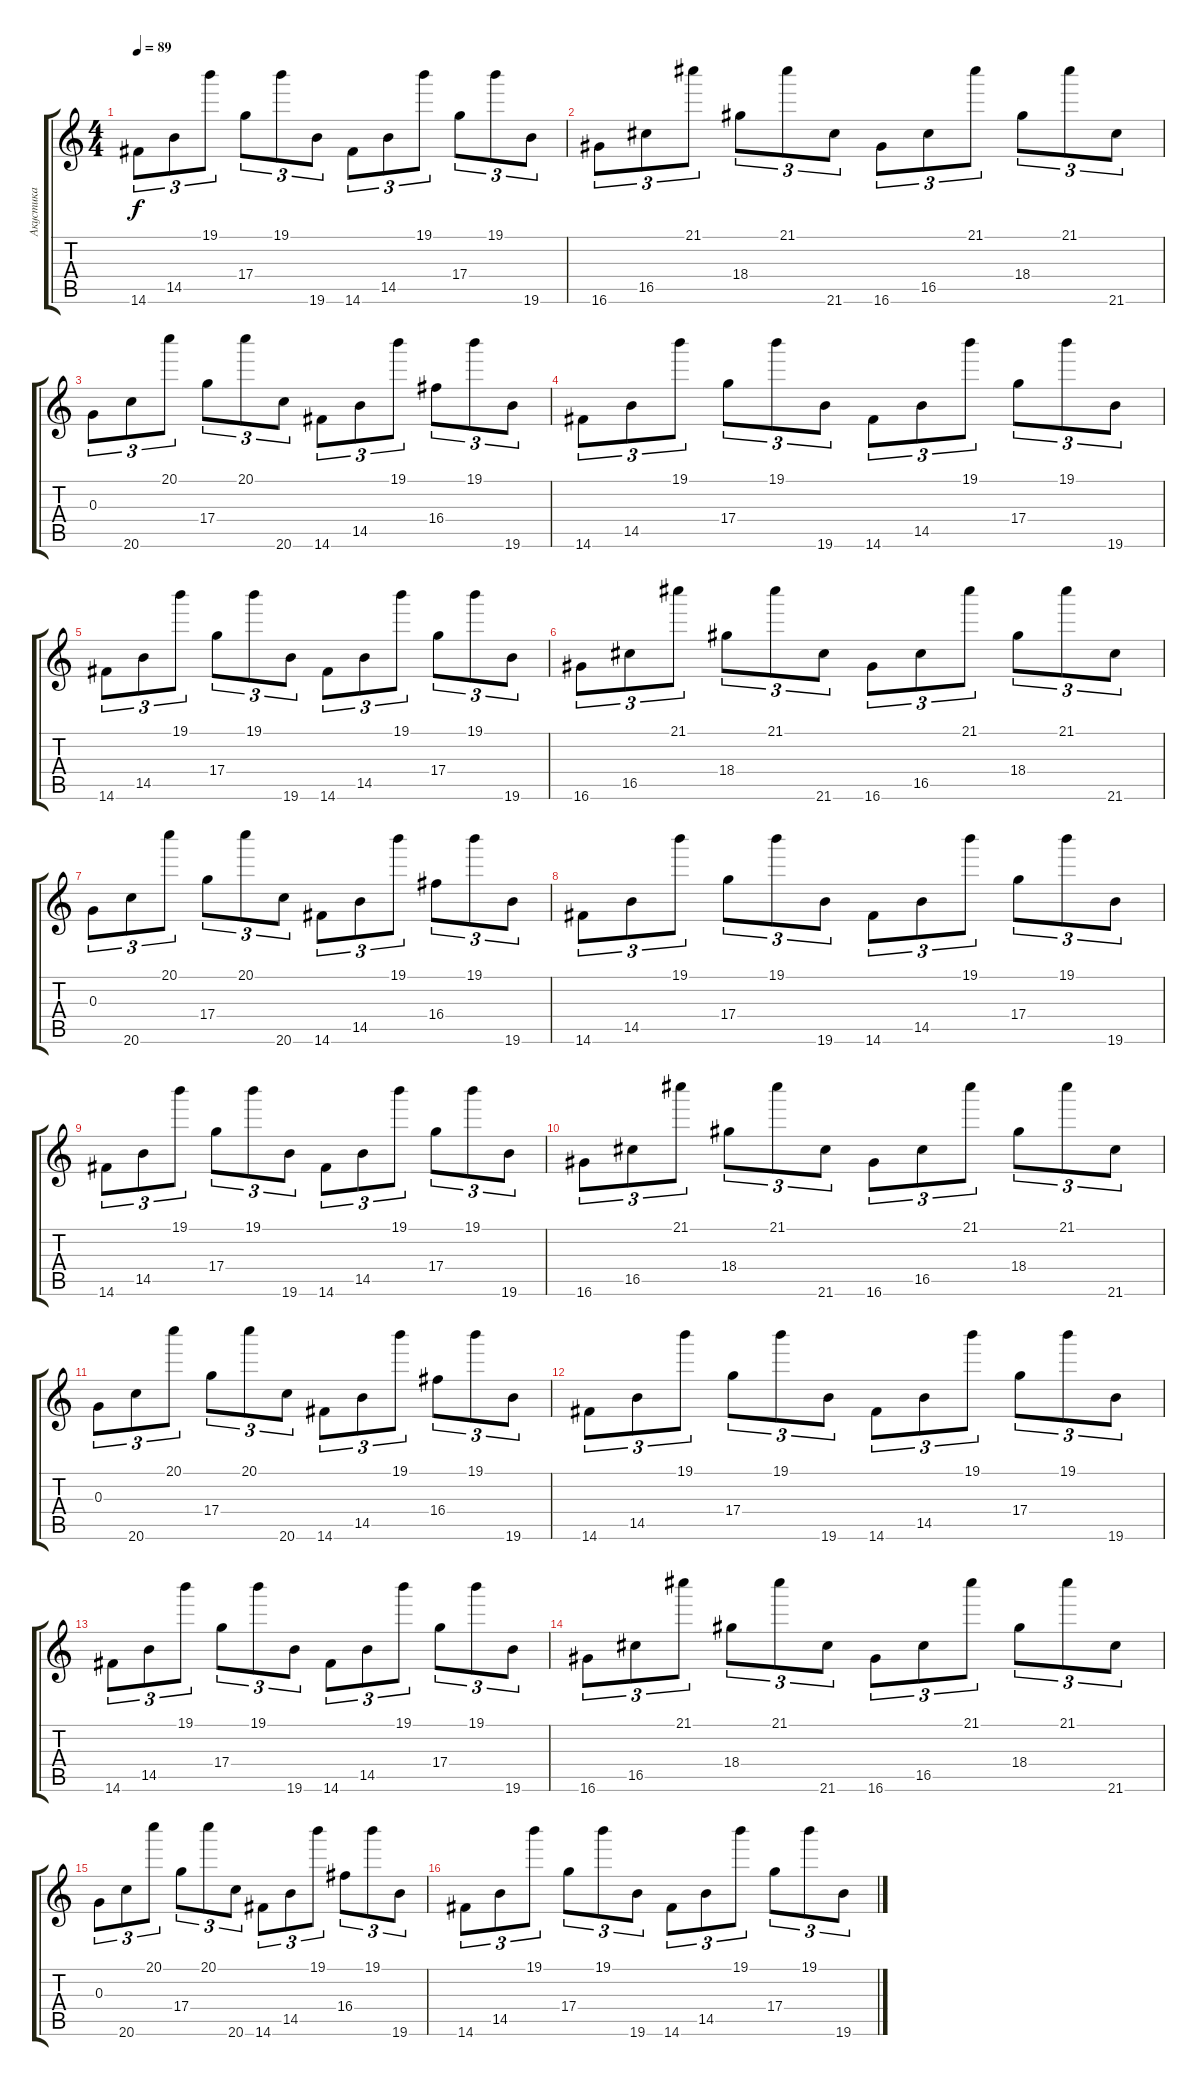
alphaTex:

\track ("Акустика" "Акустика") {instrument acousticguitarsteel}
\staff {score tabs}
\tuning (E4 B3 G3 D3 A2 E2) {hide}
\ts (4 4)
\tempo 89
\clef g2
\ks c
14.6.8{tu (3 2) dy f} 14.5.8{tu (3 2)} 19.1.8{tu (3 2)} 17.4.8{tu (3 2)} 19.1.8{tu (3 2)} 19.6.8{tu (3 2)} 14.6.8{tu (3 2)} 14.5.8{tu (3 2)} 19.1.8{tu (3 2)} 17.4.8{tu (3 2)} 19.1.8{tu (3 2)} 19.6.8{tu (3 2)} |
16.6.8{tu (3 2)} 16.5.8{tu (3 2)} 21.1.8{tu (3 2)} 18.4.8{tu (3 2)} 21.1.8{tu (3 2)} 21.6.8{tu (3 2)} 16.6.8{tu (3 2)} 16.5.8{tu (3 2)} 21.1.8{tu (3 2)} 18.4.8{tu (3 2)} 21.1.8{tu (3 2)} 21.6.8{tu (3 2)} |
0.3.8{tu (3 2)} 20.6.8{tu (3 2)} 20.1.8{tu (3 2)} 17.4.8{tu (3 2)} 20.1.8{tu (3 2)} 20.6.8{tu (3 2)} 14.6.8{tu (3 2)} 14.5.8{tu (3 2)} 19.1.8{tu (3 2)} 16.4.8{tu (3 2)} 19.1.8{tu (3 2)} 19.6.8{tu (3 2)} |
14.6.8{tu (3 2)} 14.5.8{tu (3 2)} 19.1.8{tu (3 2)} 17.4.8{tu (3 2)} 19.1.8{tu (3 2)} 19.6.8{tu (3 2)} 14.6.8{tu (3 2)} 14.5.8{tu (3 2)} 19.1.8{tu (3 2)} 17.4.8{tu (3 2)} 19.1.8{tu (3 2)} 19.6.8{tu (3 2)} |
14.6.8{tu (3 2)} 14.5.8{tu (3 2)} 19.1.8{tu (3 2)} 17.4.8{tu (3 2)} 19.1.8{tu (3 2)} 19.6.8{tu (3 2)} 14.6.8{tu (3 2)} 14.5.8{tu (3 2)} 19.1.8{tu (3 2)} 17.4.8{tu (3 2)} 19.1.8{tu (3 2)} 19.6.8{tu (3 2)} |
16.6.8{tu (3 2)} 16.5.8{tu (3 2)} 21.1.8{tu (3 2)} 18.4.8{tu (3 2)} 21.1.8{tu (3 2)} 21.6.8{tu (3 2)} 16.6.8{tu (3 2)} 16.5.8{tu (3 2)} 21.1.8{tu (3 2)} 18.4.8{tu (3 2)} 21.1.8{tu (3 2)} 21.6.8{tu (3 2)} |
0.3.8{tu (3 2)} 20.6.8{tu (3 2)} 20.1.8{tu (3 2)} 17.4.8{tu (3 2)} 20.1.8{tu (3 2)} 20.6.8{tu (3 2)} 14.6.8{tu (3 2)} 14.5.8{tu (3 2)} 19.1.8{tu (3 2)} 16.4.8{tu (3 2)} 19.1.8{tu (3 2)} 19.6.8{tu (3 2)} |
14.6.8{tu (3 2)} 14.5.8{tu (3 2)} 19.1.8{tu (3 2)} 17.4.8{tu (3 2)} 19.1.8{tu (3 2)} 19.6.8{tu (3 2)} 14.6.8{tu (3 2)} 14.5.8{tu (3 2)} 19.1.8{tu (3 2)} 17.4.8{tu (3 2)} 19.1.8{tu (3 2)} 19.6.8{tu (3 2)} |
14.6.8{tu (3 2)} 14.5.8{tu (3 2)} 19.1.8{tu (3 2)} 17.4.8{tu (3 2)} 19.1.8{tu (3 2)} 19.6.8{tu (3 2)} 14.6.8{tu (3 2)} 14.5.8{tu (3 2)} 19.1.8{tu (3 2)} 17.4.8{tu (3 2)} 19.1.8{tu (3 2)} 19.6.8{tu (3 2)} |
16.6.8{tu (3 2)} 16.5.8{tu (3 2)} 21.1.8{tu (3 2)} 18.4.8{tu (3 2)} 21.1.8{tu (3 2)} 21.6.8{tu (3 2)} 16.6.8{tu (3 2)} 16.5.8{tu (3 2)} 21.1.8{tu (3 2)} 18.4.8{tu (3 2)} 21.1.8{tu (3 2)} 21.6.8{tu (3 2)} |
0.3.8{tu (3 2)} 20.6.8{tu (3 2)} 20.1.8{tu (3 2)} 17.4.8{tu (3 2)} 20.1.8{tu (3 2)} 20.6.8{tu (3 2)} 14.6.8{tu (3 2)} 14.5.8{tu (3 2)} 19.1.8{tu (3 2)} 16.4.8{tu (3 2)} 19.1.8{tu (3 2)} 19.6.8{tu (3 2)} |
14.6.8{tu (3 2)} 14.5.8{tu (3 2)} 19.1.8{tu (3 2)} 17.4.8{tu (3 2)} 19.1.8{tu (3 2)} 19.6.8{tu (3 2)} 14.6.8{tu (3 2)} 14.5.8{tu (3 2)} 19.1.8{tu (3 2)} 17.4.8{tu (3 2)} 19.1.8{tu (3 2)} 19.6.8{tu (3 2)} |
14.6.8{tu (3 2)} 14.5.8{tu (3 2)} 19.1.8{tu (3 2)} 17.4.8{tu (3 2)} 19.1.8{tu (3 2)} 19.6.8{tu (3 2)} 14.6.8{tu (3 2)} 14.5.8{tu (3 2)} 19.1.8{tu (3 2)} 17.4.8{tu (3 2)} 19.1.8{tu (3 2)} 19.6.8{tu (3 2)} |
16.6.8{tu (3 2)} 16.5.8{tu (3 2)} 21.1.8{tu (3 2)} 18.4.8{tu (3 2)} 21.1.8{tu (3 2)} 21.6.8{tu (3 2)} 16.6.8{tu (3 2)} 16.5.8{tu (3 2)} 21.1.8{tu (3 2)} 18.4.8{tu (3 2)} 21.1.8{tu (3 2)} 21.6.8{tu (3 2)} |
0.3.8{tu (3 2)} 20.6.8{tu (3 2)} 20.1.8{tu (3 2)} 17.4.8{tu (3 2)} 20.1.8{tu (3 2)} 20.6.8{tu (3 2)} 14.6.8{tu (3 2)} 14.5.8{tu (3 2)} 19.1.8{tu (3 2)} 16.4.8{tu (3 2)} 19.1.8{tu (3 2)} 19.6.8{tu (3 2)} |
14.6.8{tu (3 2)} 14.5.8{tu (3 2)} 19.1.8{tu (3 2)} 17.4.8{tu (3 2)} 19.1.8{tu (3 2)} 19.6.8{tu (3 2)} 14.6.8{tu (3 2)} 14.5.8{tu (3 2)} 19.1.8{tu (3 2)} 17.4.8{tu (3 2)} 19.1.8{tu (3 2)} 19.6.8{tu (3 2)}
